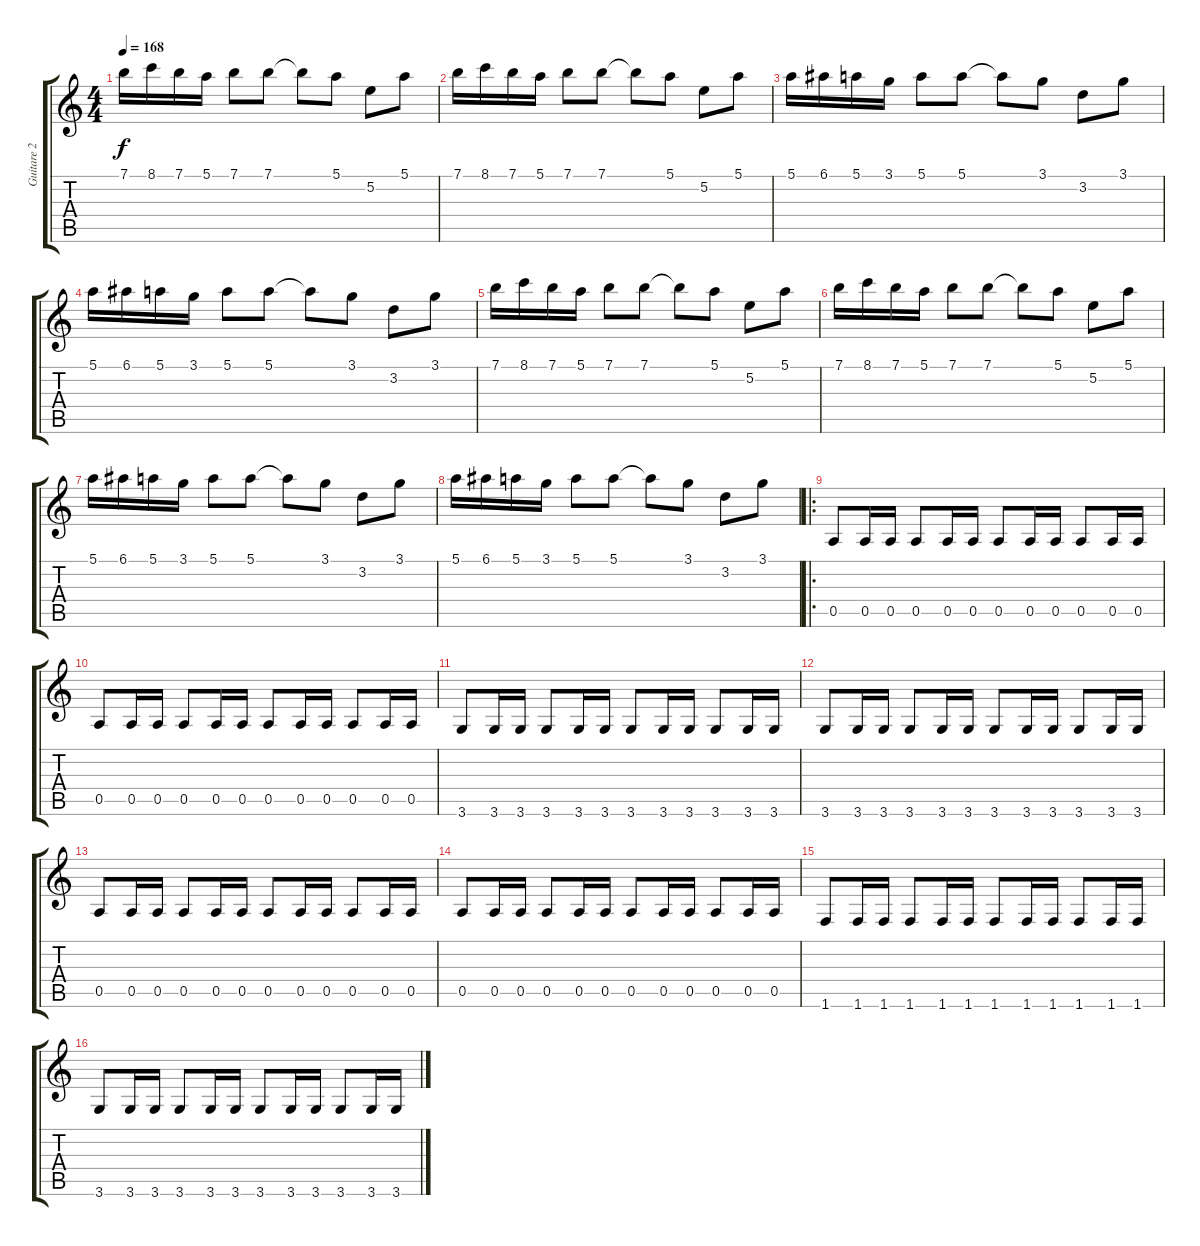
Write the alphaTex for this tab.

\track ("Guitare 2" "Guitare 2") {instrument distortionguitar}
\staff {score tabs}
\tuning (E4 B3 G3 D3 A2 E2) {hide}
\ts (4 4)
\tempo 168
\clef g2
\ks c
7.1.16{dy f} 8.1.16 7.1.16 5.1.16 7.1.8 7.1.8 7.1{t}.8 5.1.8 5.2.8 5.1.8 |
7.1.16 8.1.16 7.1.16 5.1.16 7.1.8 7.1.8 7.1{t}.8 5.1.8 5.2.8 5.1.8 |
5.1.16 6.1.16 5.1.16 3.1.16 5.1.8 5.1.8 5.1{t}.8 3.1.8 3.2.8 3.1.8 |
5.1.16 6.1.16 5.1.16 3.1.16 5.1.8 5.1.8 5.1{t}.8 3.1.8 3.2.8 3.1.8 |
7.1.16 8.1.16 7.1.16 5.1.16 7.1.8 7.1.8 7.1{t}.8 5.1.8 5.2.8 5.1.8 |
7.1.16 8.1.16 7.1.16 5.1.16 7.1.8 7.1.8 7.1{t}.8 5.1.8 5.2.8 5.1.8 |
5.1.16 6.1.16 5.1.16 3.1.16 5.1.8 5.1.8 5.1{t}.8 3.1.8 3.2.8 3.1.8 |
5.1.16 6.1.16 5.1.16 3.1.16 5.1.8 5.1.8 5.1{t}.8 3.1.8 3.2.8 3.1.8 |
\ro
0.5.8 0.5.16 0.5.16 0.5.8 0.5.16 0.5.16 0.5.8 0.5.16 0.5.16 0.5.8 0.5.16 0.5.16 |
0.5.8 0.5.16 0.5.16 0.5.8 0.5.16 0.5.16 0.5.8 0.5.16 0.5.16 0.5.8 0.5.16 0.5.16 |
3.6.8 3.6.16 3.6.16 3.6.8 3.6.16 3.6.16 3.6.8 3.6.16 3.6.16 3.6.8 3.6.16 3.6.16 |
3.6.8 3.6.16 3.6.16 3.6.8 3.6.16 3.6.16 3.6.8 3.6.16 3.6.16 3.6.8 3.6.16 3.6.16 |
0.5.8 0.5.16 0.5.16 0.5.8 0.5.16 0.5.16 0.5.8 0.5.16 0.5.16 0.5.8 0.5.16 0.5.16 |
0.5.8 0.5.16 0.5.16 0.5.8 0.5.16 0.5.16 0.5.8 0.5.16 0.5.16 0.5.8 0.5.16 0.5.16 |
1.6.8 1.6.16 1.6.16 1.6.8 1.6.16 1.6.16 1.6.8 1.6.16 1.6.16 1.6.8 1.6.16 1.6.16 |
3.6.8 3.6.16 3.6.16 3.6.8 3.6.16 3.6.16 3.6.8 3.6.16 3.6.16 3.6.8 3.6.16 3.6.16
